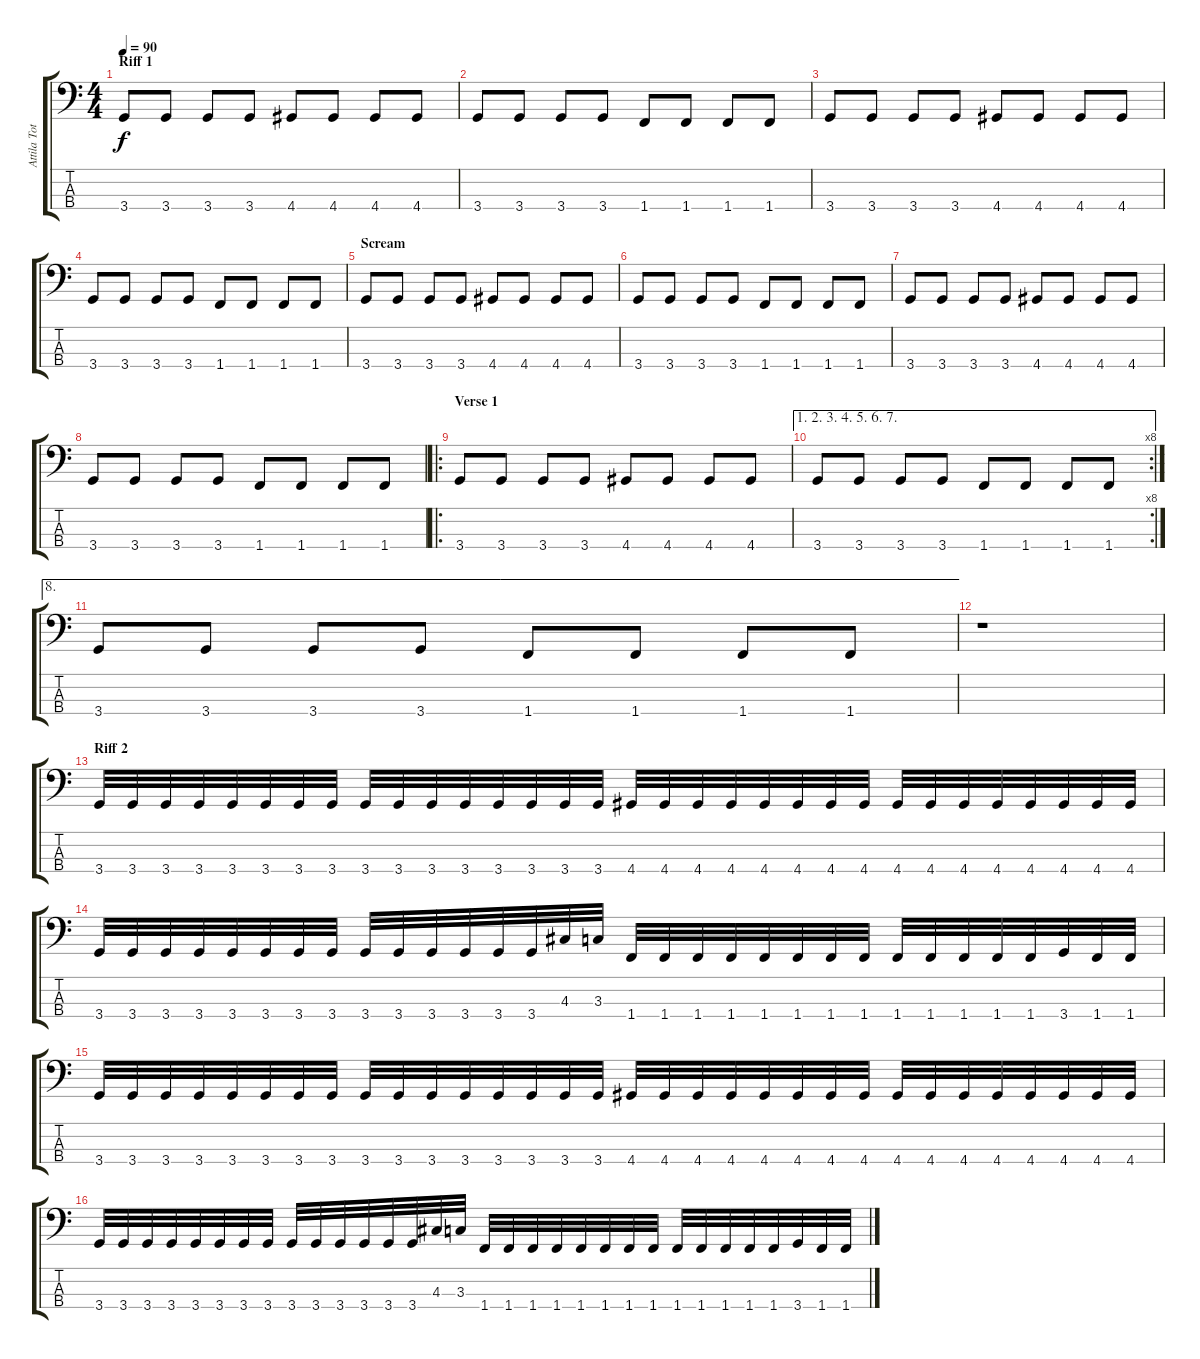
\track ("Attila Toth" "Attila Tot") {instrument electricbasspick}
\staff {score tabs}
\tuning (G2 D2 A1 E1) {hide}
\ts (4 4)
\section ("" "Riff 1")
\tempo 90
\clef f4
\ks c
3.4.8{dy f} 3.4.8 3.4.8 3.4.8 4.4.8 4.4.8 4.4.8 4.4.8 |
3.4.8 3.4.8 3.4.8 3.4.8 1.4.8 1.4.8 1.4.8 1.4.8 |
3.4.8 3.4.8 3.4.8 3.4.8 4.4.8 4.4.8 4.4.8 4.4.8 |
3.4.8 3.4.8 3.4.8 3.4.8 1.4.8 1.4.8 1.4.8 1.4.8 |
\section ("" "Scream")
3.4.8 3.4.8 3.4.8 3.4.8 4.4.8 4.4.8 4.4.8 4.4.8 |
3.4.8 3.4.8 3.4.8 3.4.8 1.4.8 1.4.8 1.4.8 1.4.8 |
3.4.8 3.4.8 3.4.8 3.4.8 4.4.8 4.4.8 4.4.8 4.4.8 |
3.4.8 3.4.8 3.4.8 3.4.8 1.4.8 1.4.8 1.4.8 1.4.8 |
\ro
\section ("" "Verse 1")
3.4.8 3.4.8 3.4.8 3.4.8 4.4.8 4.4.8 4.4.8 4.4.8 |
\ae (1 2 3 4 5 6 7)
\rc 8
3.4.8 3.4.8 3.4.8 3.4.8 1.4.8 1.4.8 1.4.8 1.4.8 |
\ae 8
3.4.8 3.4.8 3.4.8 3.4.8 1.4.8 1.4.8 1.4.8 1.4.8 |
r.1 |
\section ("" "Riff 2")
3.4.32 3.4.32 3.4.32 3.4.32 3.4.32 3.4.32 3.4.32 3.4.32 3.4.32 3.4.32 3.4.32 3.4.32 3.4.32 3.4.32 3.4.32 3.4.32 4.4.32 4.4.32 4.4.32 4.4.32 4.4.32 4.4.32 4.4.32 4.4.32 4.4.32 4.4.32 4.4.32 4.4.32 4.4.32 4.4.32 4.4.32 4.4.32 |
3.4.32 3.4.32 3.4.32 3.4.32 3.4.32 3.4.32 3.4.32 3.4.32 3.4.32 3.4.32 3.4.32 3.4.32 3.4.32 3.4.32 4.3.32 3.3.32 1.4.32 1.4.32 1.4.32 1.4.32 1.4.32 1.4.32 1.4.32 1.4.32 1.4.32 1.4.32 1.4.32 1.4.32 1.4.32 3.4.32 1.4.32 1.4.32 |
3.4.32 3.4.32 3.4.32 3.4.32 3.4.32 3.4.32 3.4.32 3.4.32 3.4.32 3.4.32 3.4.32 3.4.32 3.4.32 3.4.32 3.4.32 3.4.32 4.4.32 4.4.32 4.4.32 4.4.32 4.4.32 4.4.32 4.4.32 4.4.32 4.4.32 4.4.32 4.4.32 4.4.32 4.4.32 4.4.32 4.4.32 4.4.32 |
3.4.32 3.4.32 3.4.32 3.4.32 3.4.32 3.4.32 3.4.32 3.4.32 3.4.32 3.4.32 3.4.32 3.4.32 3.4.32 3.4.32 4.3.32 3.3.32 1.4.32 1.4.32 1.4.32 1.4.32 1.4.32 1.4.32 1.4.32 1.4.32 1.4.32 1.4.32 1.4.32 1.4.32 1.4.32 3.4.32 1.4.32 1.4.32
